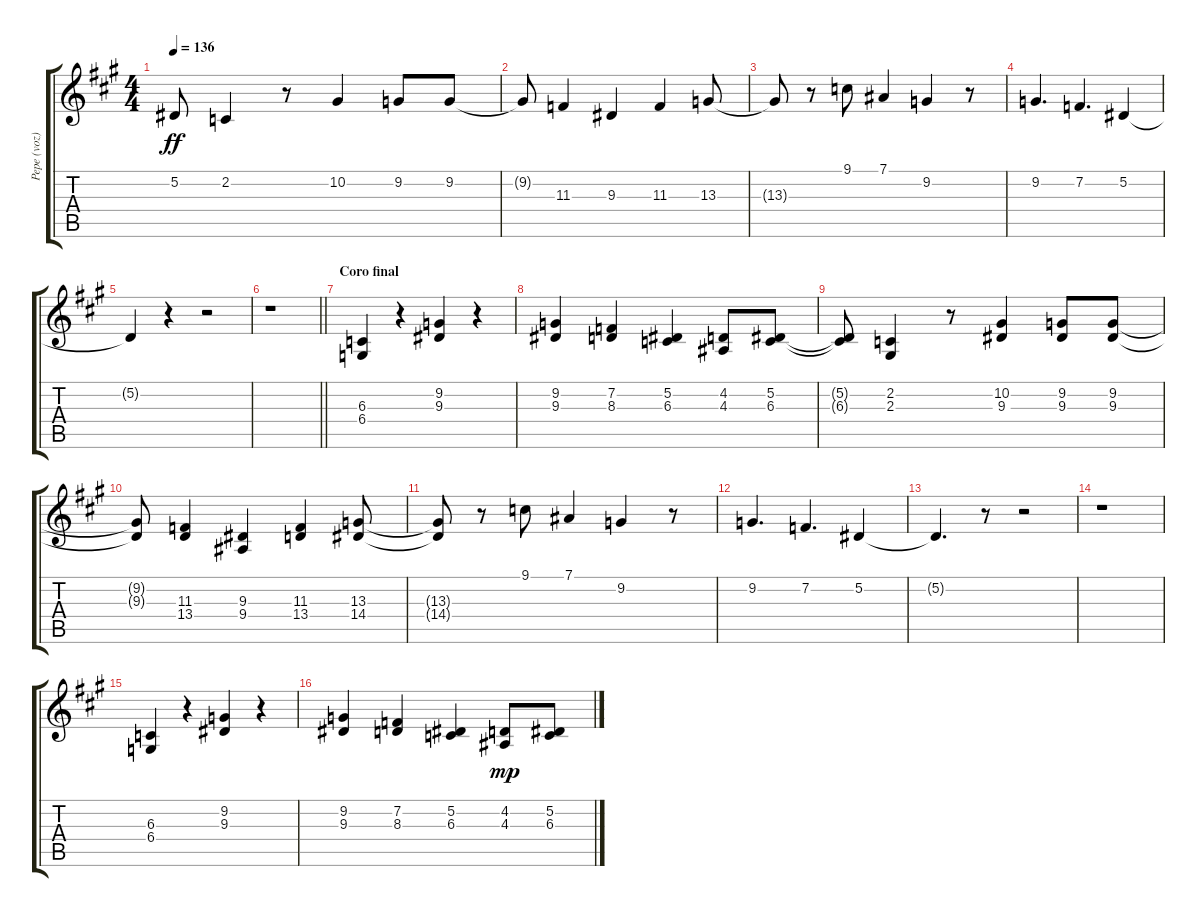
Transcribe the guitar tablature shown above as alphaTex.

\track ("Pepe (voz)" "Pepe (voz)") {instrument tenorsax}
\staff {score tabs}
\tuning (Eb4 Bb3 Gb3 Db3 Ab2 Eb2) {hide}
\ts (4 4)
\tempo 136
\clef g2
\ks a
5.2{t}.8{dy ff} 2.2.4 r.8 10.2.4 9.2.8 9.2.8 |
9.2{t}.8 11.3.4 9.3.4 11.3.4 13.3.8 |
13.3{t}.8 r.8 9.1.8 7.1.4 9.2.4 r.8 |
9.2.4{d} 7.2.4{d} 5.2.4 |
5.2{t}.4 r.4 r.2 |
\barLineRight lightlight
r.1 |
\section ("" "Coro final")
(6.3 6.4).4 r.4 (9.2 9.3).4 r.4 |
(9.2 9.3).4 (7.2 8.3).4 (5.2 6.3).4 (4.2 4.3).8 (5.2 6.3).8 |
(5.2{t} 6.3{t}).8 (2.2 2.3).4 r.8 (10.2 9.3).4 (9.2 9.3).8 (9.2 9.3).8 |
(9.2{t} 9.3{t}).8 (11.3 13.4).4 (9.3 9.4).4 (11.3 13.4).4 (13.3 14.4).8 |
(13.3{t} 14.4{t}).8 r.8 9.1.8 7.1.4 9.2.4 r.8 |
9.2.4{d} 7.2.4{d} 5.2.4 |
5.2{t}.4{d} r.8 r.2 |
r.1 |
(6.3 6.4).4 r.4 (9.2 9.3).4 r.4 |
(9.2 9.3).4 (7.2 8.3).4 (5.2 6.3).4 (4.2 4.3).8{dy mp} (5.2 6.3).8
